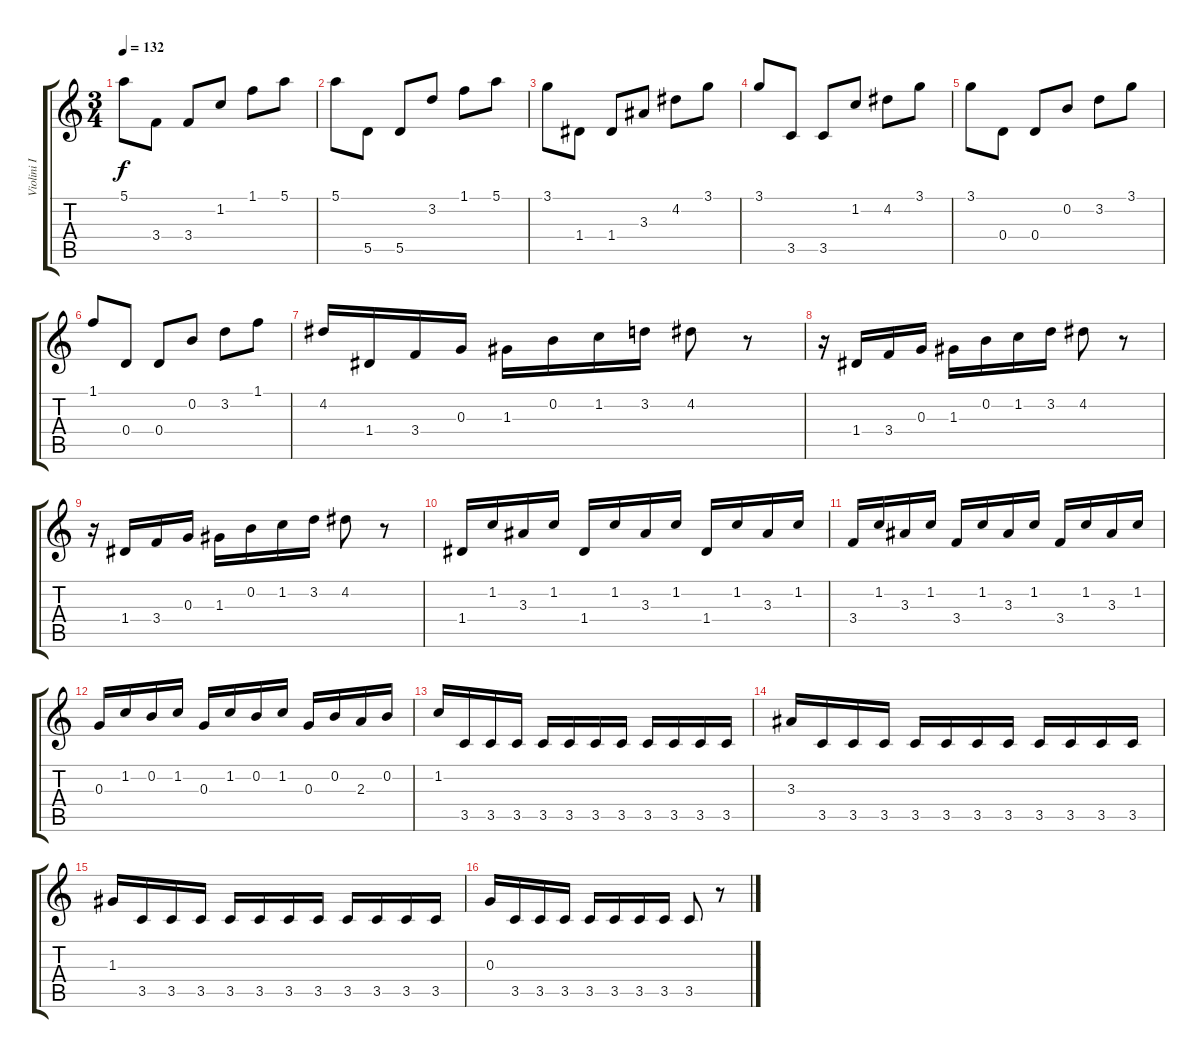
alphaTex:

\track ("Violini I" "Violini I") {instrument distortionguitar}
\staff {score tabs}
\tuning (E4 B3 G3 D3 A2 E2) {hide}
\ts (3 4)
\tempo 132
\clef g2
\ks c
5.1.8{dy f} 3.4.8 3.4.8 1.2.8 1.1.8 5.1.8 |
5.1.8 5.5.8 5.5.8 3.2.8 1.1.8 5.1.8 |
3.1.8 1.4.8 1.4.8 3.3.8 4.2.8 3.1.8 |
3.1.8 3.5.8 3.5.8 1.2.8 4.2.8 3.1.8 |
3.1.8 0.4.8 0.4.8 0.2.8 3.2.8 3.1.8 |
1.1.8 0.4.8 0.4.8 0.2.8 3.2.8 1.1.8 |
4.2.16 1.4.16 3.4.16 0.3.16 1.3.16 0.2.16 1.2.16 3.2.16 4.2.8 r.8 |
r.16 1.4.16 3.4.16 0.3.16 1.3.16 0.2.16 1.2.16 3.2.16 4.2.8 r.8 |
r.16 1.4.16 3.4.16 0.3.16 1.3.16 0.2.16 1.2.16 3.2.16 4.2.8 r.8 |
1.4.16 1.2.16 3.3.16 1.2.16 1.4.16 1.2.16 3.3.16 1.2.16 1.4.16 1.2.16 3.3.16 1.2.16 |
3.4.16 1.2.16 3.3.16 1.2.16 3.4.16 1.2.16 3.3.16 1.2.16 3.4.16 1.2.16 3.3.16 1.2.16 |
0.3.16 1.2.16 0.2.16 1.2.16 0.3.16 1.2.16 0.2.16 1.2.16 0.3.16 0.2.16 2.3.16 0.2.16 |
1.2.16 3.5.16 3.5.16 3.5.16 3.5.16 3.5.16 3.5.16 3.5.16 3.5.16 3.5.16 3.5.16 3.5.16 |
3.3.16 3.5.16 3.5.16 3.5.16 3.5.16 3.5.16 3.5.16 3.5.16 3.5.16 3.5.16 3.5.16 3.5.16 |
1.3.16 3.5.16 3.5.16 3.5.16 3.5.16 3.5.16 3.5.16 3.5.16 3.5.16 3.5.16 3.5.16 3.5.16 |
0.3.16 3.5.16 3.5.16 3.5.16 3.5.16 3.5.16 3.5.16 3.5.16 3.5.8 r.8
